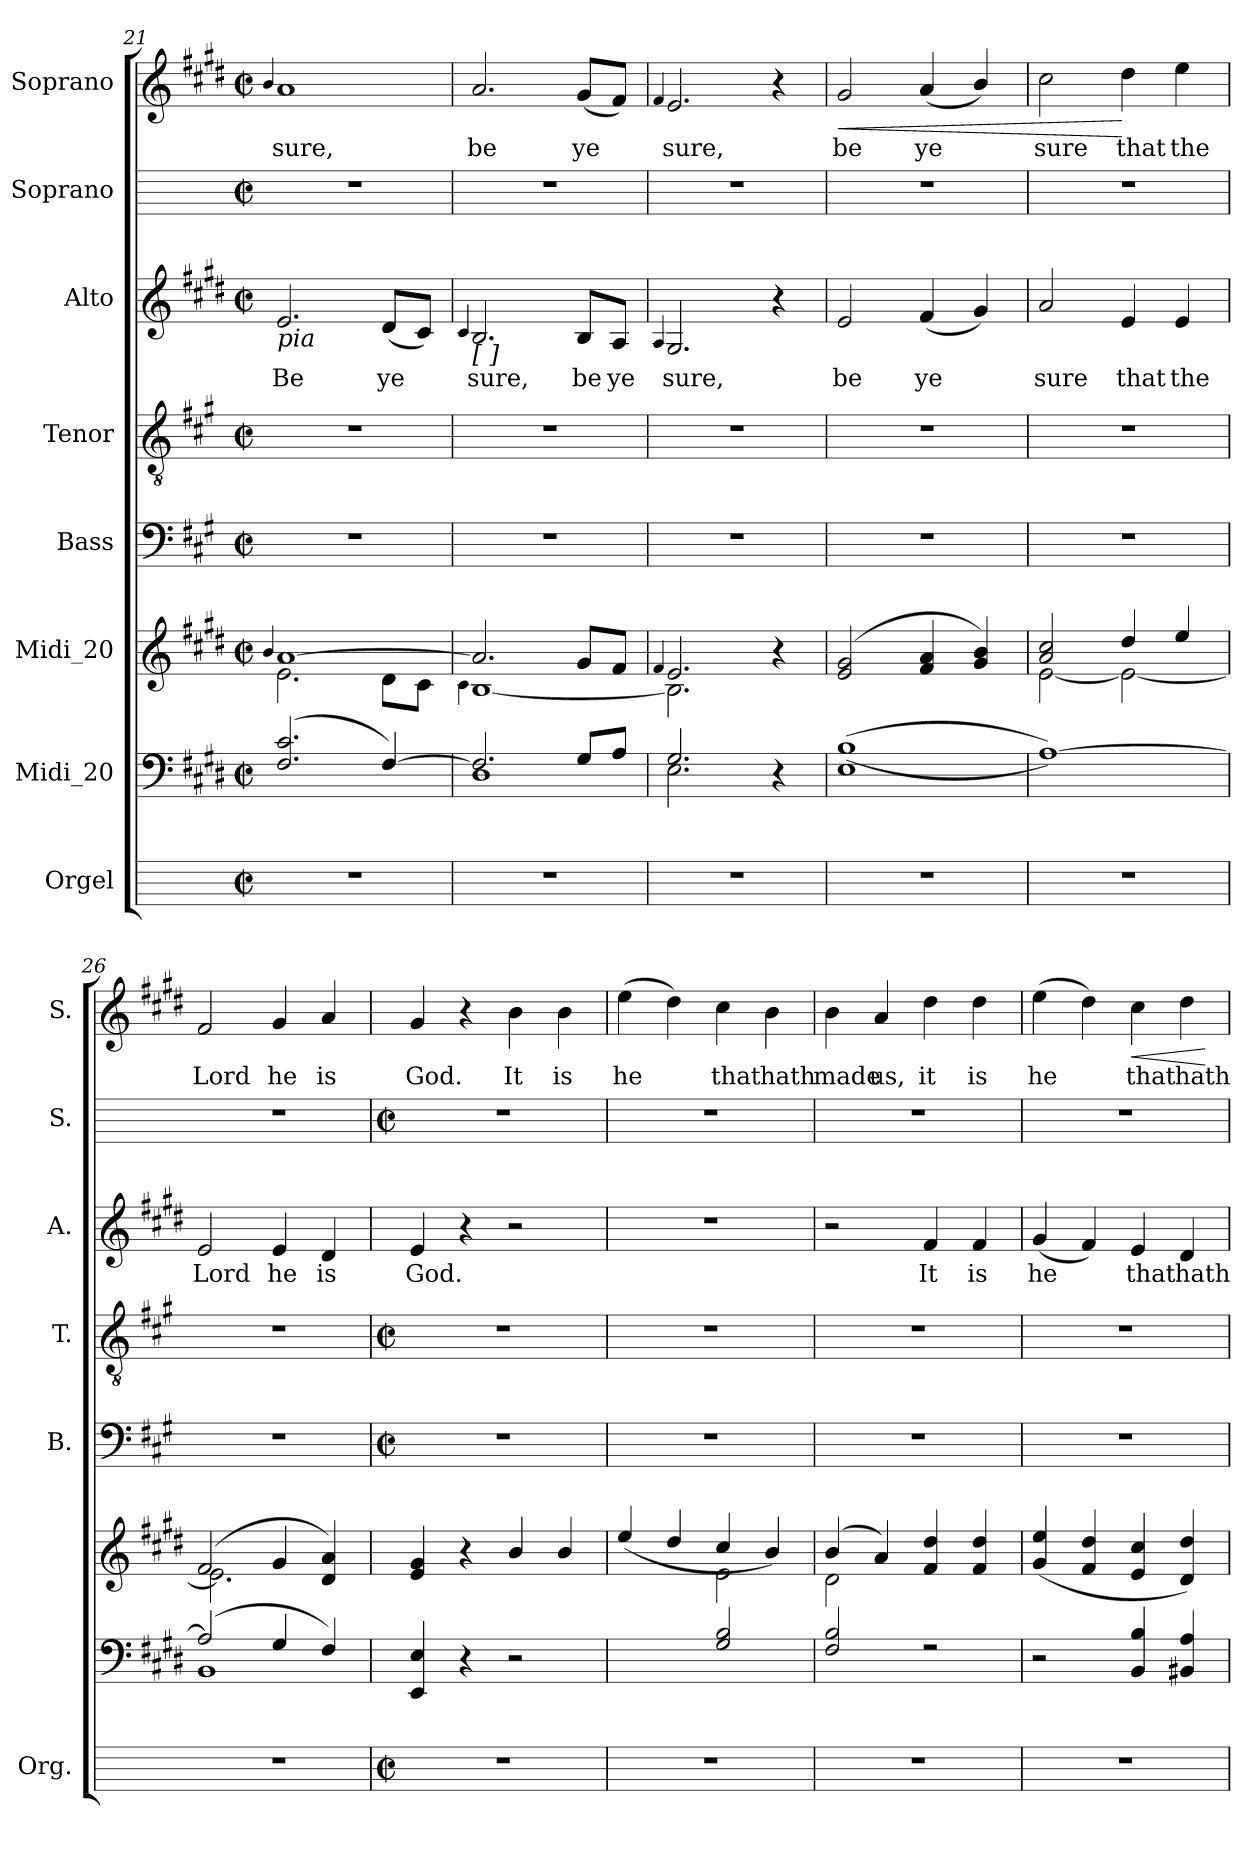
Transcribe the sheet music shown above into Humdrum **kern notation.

**kern	**kern	**kern	**kern	**kern	**kern	**text	**kern	**kern	**text	**dynam
*part8	*part7	*part6	*part5	*part4	*part3	*part3	*part2	*part1	*part1	*part1
*staff8	*staff7	*staff6	*staff5	*staff4	*staff3	*staff3	*staff2	*staff1	*staff1	*staff1
*I"Orgel	*I"Midi_20	*I"Midi_20	*I"Bass	*I"Tenor	*I"Alto	*	*I"Soprano	*I"Soprano	*	*
*I'Org.	*	*	*I'B.	*I'T.	*I'A.	*	*I'S.	*I'S.	*	*
*	*clefF4	*clefG2	*clefF4	*clefGv2	*clefG2	*	*	*clefG2	*	*
*	*k[f#c#g#d#]	*k[f#c#g#d#]	*k[f#c#g#]	*k[f#c#g#]	*k[f#c#g#d#]	*	*	*k[f#c#g#d#]	*	*
*	*E:	*E:	*A:	*A:	*E:	*	*	*E:	*	*
*M2/2	*M2/2	*M2/2	*M2/2	*M2/2	*M2/2	*	*M2/2	*M2/2	*	*
*met(c|)	*met(c|)	*met(c|)	*met(c|)	*met(c|)	*met(c|)	*	*met(c|)	*met(c|)	*	*
=21	=21	=21	=21	=21	=21	=21	=21	=21	=21	=21
.	.	4qqb/	.	.	.	.	.	4qqb/	.	.
*	*^	*^	*	*	*	*	*	*	*	*
!	!	!	!	!	!	!	!LO:TX:b:i:t=pia	!	!	!	!	!
!	!	!	!	!	!	!	!	!LO:LY:b	!	!	!LO:LY:b	!
1r	(<2.F#/ 2.c#/	1ryy	[1a/	2.e\]	1r	1r	2.e	Be	1r	1a	sure,	.
!	!	!	!	!	!	!	!	!LO:LY:b	!	!	!	!
.	[4F#/)	.	.	8d#\L	.	.	(<8d#L	ye	.	.	.	.
.	.	.	.	8c#\J	.	.	8c#J)	.	.	.	.	.
=22	=22	=22	=22	=22	=22	=22	=22	=22	=22	=22	=22	=22
.	.	.	.	4qqc#\	.	.	4qqc#	.	.	.	.	.
!	!	!	!	!	!	!	!LO:TX:b:t=[  ]	!	!	!	!	!
!	!	!	!	!	!	!	!	!LO:LY:b	!	!	!LO:LY:b	!
1r	2.F#/]	1D#\	2.a/]	[1B\	1r	1r	2.B	sure,	1r	2.a	be	.
!	!	!	!	!	!	!	!	!LO:LY:b	!	!	!LO:LY:b	!
.	8G#/L	.	8g#/L	.	.	.	8BL	be	.	(<8g#L	ye	.
!	!	!	!	!	!	!	!	!LO:LY:b	!	!	!	!
.	8A/J	.	8f#/J	.	.	.	8AJ	ye	.	8f#J)	.	.
=23	=23	=23	=23	=23	=23	=23	=23	=23	=23	=23	=23	=23
.	.	.	4qqf#/	.	.	.	4qqA	.	.	4qqf#	.	.
!	!	!	!	!	!	!	!	!LO:LY:b	!	!	!LO:LY:b	!
1r	2.G#/	2.E\	2.e/	2.B\]	1r	1r	2.G#	sure,	1r	2.e	sure,	.
.	4r	4ryy	4r	4ryy	.	.	4r	.	.	4r	.	.
=24	=24	=24	=24	=24	=24	=24	=24	=24	=24	=24	=24	=24
!	!	!	!	!	!	!	!	!LO:LY:b	!	!	!LO:LY:b	!LO:HP:b
1r	(>(<1B/	1E\	(>2e/ 2g#/	1ryy	1r	1r	2e	be	1r	2g#	be	<
!	!	!	!	!	!	!	!	!LO:LY:b	!	!	!LO:LY:b	!
.	.	.	4f#/ 4a/	.	.	.	(<4f#	ye	.	(<4a	ye	.
.	.	.	4g#/ 4b/)	.	.	.	4g#)	.	.	4b/)	.	.
=25	=25	=25	=25	=25	=25	=25	=25	=25	=25	=25	=25	=25
!	!	!	!	!	!	!	!	!LO:LY:b	!	!	!LO:LY:b	!
1r	[1A/))	1ryy	2a/ 2cc#/	[2e\	1r	1r	2a	sure	1r	2cc#	sure	.
!	!	!	!	!	!	!	!	!LO:LY:b	!	!	!LO:LY:b	!
.	.	.	4dd#/	2e\_	.	.	4e	that	.	4dd#	that	[
!	!	!	!	!	!	!	!	!LO:LY:b	!	!	!LO:LY:b	!
.	.	.	4ee/	.	.	.	4e	the	.	4ee	the	.
=26	=26	=26	=26	=26	=26	=26	=26	=26	=26	=26	=26	=26
!	!	!	!	!	!	!	!	!LO:LY:b	!	!	!LO:LY:b	!
1r	(>2A/]	1BB\	(>2f#/	2.e\]	1r	1r	2e	Lord	1r	2f#	Lord	.
!	!	!	!	!	!	!	!	!LO:LY:b	!	!	!LO:LY:b	!
.	4G#/	.	4g#/	.	.	.	4e	he	.	4g#	he	.
!	!	!	!	!	!	!	!	!LO:LY:b	!	!	!LO:LY:b	!
.	4F#/)	.	4d#/ 4a/)	4ryy	.	.	4d#	is	.	4a	is	.
!!LO:LB:g=z
=27	=27	=27	=27	=27	=27	=27	=27	=27	=27	=27	=27	=27
*M2/2	*	*	*	*	*M2/2	*M2/2	*	*	*M2/2	*	*	*
*met(c|)	*	*	*	*	*met(c|)	*met(c|)	*	*	*met(c|)	*	*	*
!	!	!	!	!	!	!	!	!LO:LY:b	!	!	!LO:LY:b	!
1r	4EE/ 4E/	4ryy	4e/ 4g#/	2.ryy	1r	1r	4e	God.	1r	4g#	God.	.
.	2ryy	4r	4r	.	.	.	4r	.	.	4r	.	.
!	!	!	!	!	!	!	!	!	!	!	!LO:LY:b	!
.	.	2r	4b/	.	.	.	2r	.	.	4b	It	.
!	!	!	!	!	!	!	!	!	!	!	!LO:LY:b	!
.	4ryy	.	4b/	4ryy	.	.	.	.	.	4b	is	.
=28	=28	=28	=28	=28	=28	=28	=28	=28	=28	=28	=28	=28
!	!	!	!	!	!	!	!	!	!	!	!LO:LY:b	!
1r	2ryy	1ryy	(>4ee/	2ryy	1r	1r	1r	.	1r	(>4ee	he	.
.	.	.	4dd#/	.	.	.	.	.	.	4dd#)	.	.
!	!	!	!	!	!	!	!	!	!	!	!LO:LY:b	!
.	2G#/ 2B/	.	4cc#/	2e\	.	.	.	.	.	4cc#	that	.
!	!	!	!	!	!	!	!	!	!	!	!LO:LY:b	!
.	.	.	4b/)	.	.	.	.	.	.	4b	hath	.
=29	=29	=29	=29	=29	=29	=29	=29	=29	=29	=29	=29	=29
!	!	!	!	!	!	!	!	!	!	!	!LO:LY:b	!
1r	2F#/ 2B/	1ryy	(>4b/	2d#\	1r	1r	2r	.	1r	4b	made	.
!	!	!	!	!	!	!	!	!	!	!	!LO:LY:b	!
.	.	.	4a/)	.	.	.	.	.	.	4a	us,	.
!	!	!	!	!	!	!	!	!LO:LY:b	!	!	!LO:LY:b	!
.	2r	.	4f#/ 4dd#/	2ryy	.	.	4f#	It	.	4dd#	it	.
!	!	!	!	!	!	!	!	!LO:LY:b	!	!	!LO:LY:b	!
.	.	.	4f#/ 4dd#/	.	.	.	4f#	is	.	4dd#	is	.
=30	=30	=30	=30	=30	=30	=30	=30	=30	=30	=30	=30	=30
!	!	!	!	!	!	!	!	!LO:LY:b	!	!	!LO:LY:b	!
1r	2r	1ryy	(>4g#/ 4ee/	1ryy	1r	1r	(<4g#	he	1r	(>4ee	he	.
.	.	.	4f#/ 4dd#/	.	.	.	4f#)	.	.	4dd#)	.	.
!	!	!	!	!	!	!	!	!LO:LY:b	!	!	!LO:LY:b	!LO:HP:b
.	4BB/ 4B/	.	4e/ 4cc#/	.	.	.	4e	that	.	4cc#	that	<
!	!	!	!	!	!	!	!	!LO:LY:b	!	!	!LO:LY:b	!
.	4BB#X/ 4A/	.	4d#/ 4dd#/)	.	.	.	4d#	hath	.	4dd#	hath	.
*	*v	*v	*	*	*	*	*	*	*	*	*	*
*	*	*v	*v	*	*	*	*	*	*	*	*
.	.	.	.	.	.	.	.	.	.	[
=	=	=	=	=	=	=	=	=	=	=
*-	*-	*-	*-	*-	*-	*-	*-	*-	*-	*-
